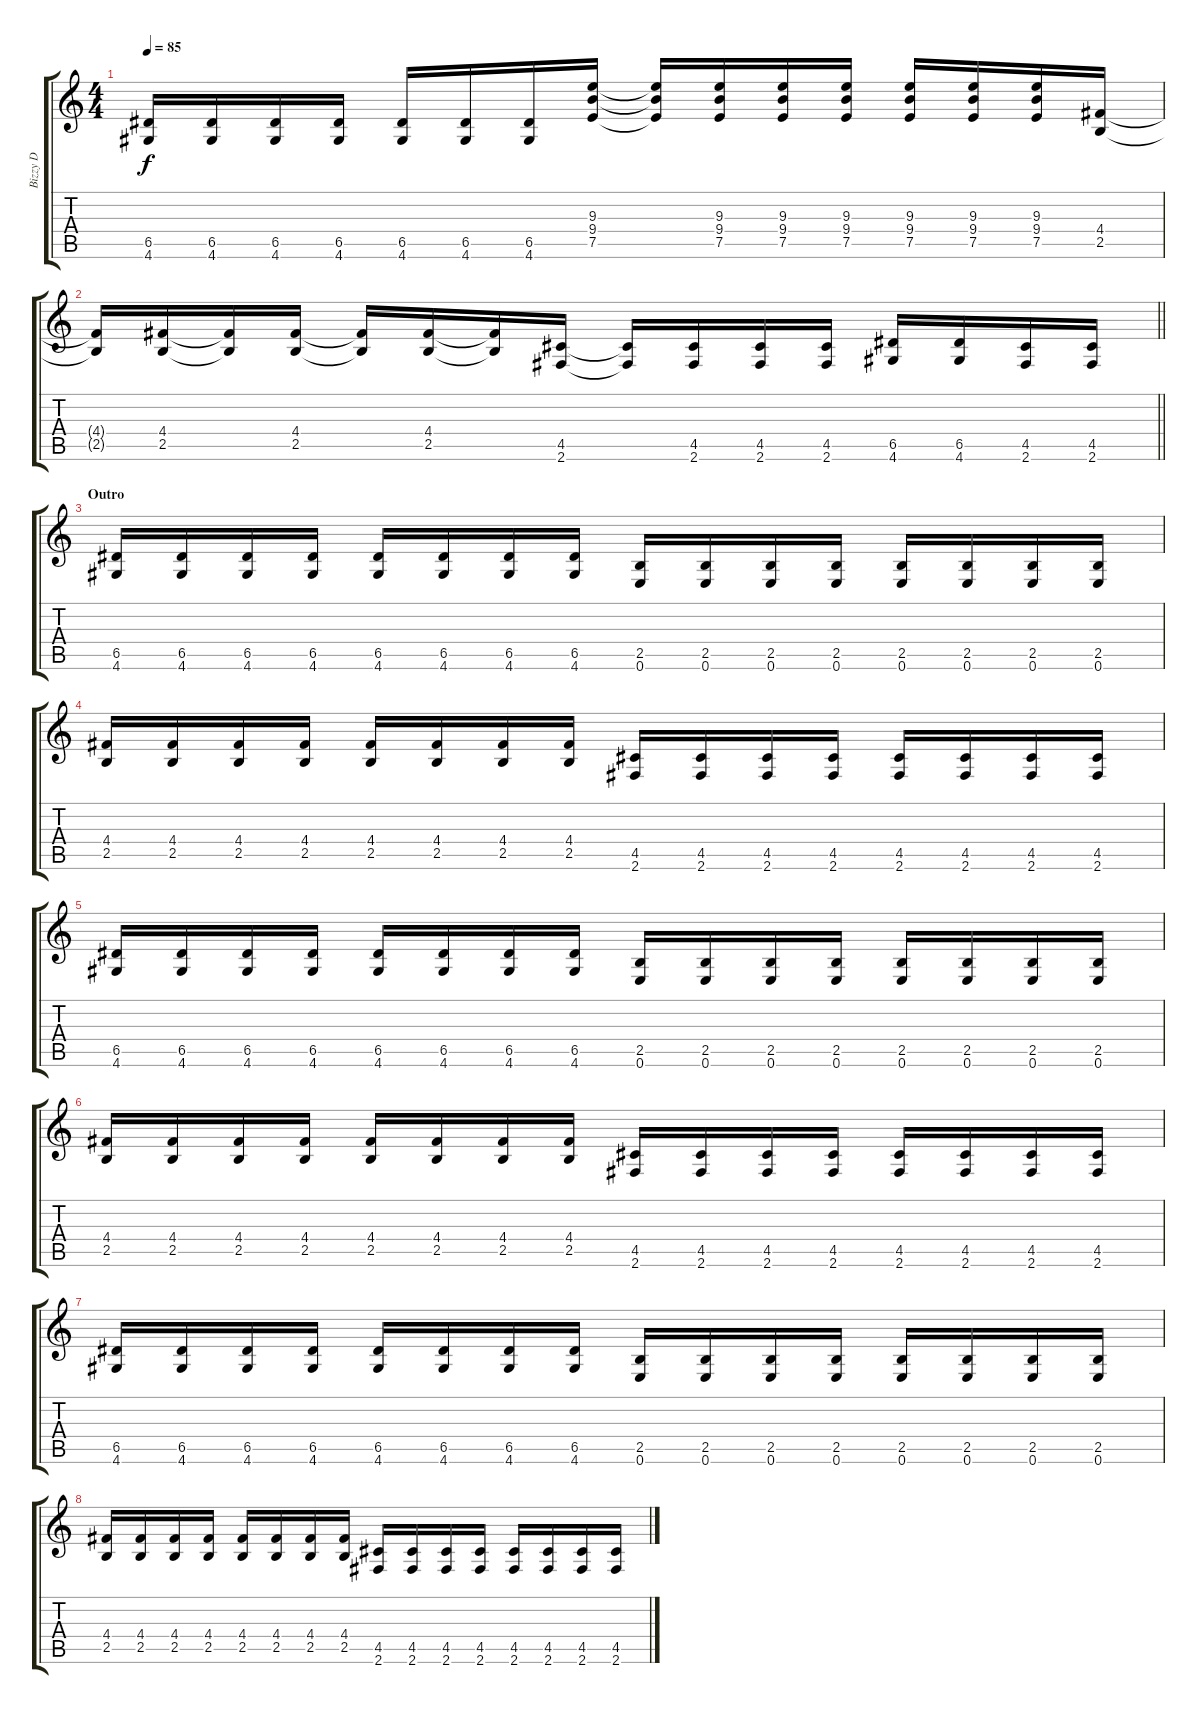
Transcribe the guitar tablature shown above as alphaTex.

\track ("Bizzy D" "Bizzy D") {instrument distortionguitar}
\staff {score tabs}
\tuning (E4 B3 G3 D3 A2 E2) {hide}
\ts (4 4)
\tempo 85
\clef g2
\ks c
(6.5{t} 4.6{t}).16{dy f} (6.5 4.6).16 (6.5 4.6).16 (6.5 4.6).16 (6.5 4.6).16 (6.5 4.6).16 (6.5 4.6).16 (9.3 9.4 7.5).16 (9.3{t} 9.4{t} 7.5{t}).16 (9.3 9.4 7.5).16 (9.3 9.4 7.5).16 (9.3 9.4 7.5).16 (9.3 9.4 7.5).16 (9.3 9.4 7.5).16 (9.3 9.4 7.5).16 (4.4 2.5).16 |
\barLineRight lightlight
(4.4{t} 2.5{t}).16 (4.4 2.5).16 (4.4{t} 2.5{t}).16 (4.4 2.5).16 (4.4{t} 2.5{t}).16 (4.4 2.5).16 (4.4{t} 2.5{t}).16 (4.5 2.6).16 (4.5{t} 2.6{t}).16 (4.5 2.6).16 (4.5 2.6).16 (4.5 2.6).16 (6.5 4.6).16 (6.5 4.6).16 (4.5 2.6).16 (4.5 2.6).16 |
\section ("" "Outro")
(6.5 4.6).16 (6.5 4.6).16 (6.5 4.6).16 (6.5 4.6).16 (6.5 4.6).16 (6.5 4.6).16 (6.5 4.6).16 (6.5 4.6).16 (2.5 0.6).16 (2.5 0.6).16 (2.5 0.6).16 (2.5 0.6).16 (2.5 0.6).16 (2.5 0.6).16 (2.5 0.6).16 (2.5 0.6).16 |
(4.4 2.5).16 (4.4 2.5).16 (4.4 2.5).16 (4.4 2.5).16 (4.4 2.5).16 (4.4 2.5).16 (4.4 2.5).16 (4.4 2.5).16 (4.5 2.6).16 (4.5 2.6).16 (4.5 2.6).16 (4.5 2.6).16 (4.5 2.6).16 (4.5 2.6).16 (4.5 2.6).16 (4.5 2.6).16 |
(6.5 4.6).16 (6.5 4.6).16 (6.5 4.6).16 (6.5 4.6).16 (6.5 4.6).16 (6.5 4.6).16 (6.5 4.6).16 (6.5 4.6).16 (2.5 0.6).16 (2.5 0.6).16 (2.5 0.6).16 (2.5 0.6).16 (2.5 0.6).16 (2.5 0.6).16 (2.5 0.6).16 (2.5 0.6).16 |
(4.4 2.5).16 (4.4 2.5).16 (4.4 2.5).16 (4.4 2.5).16 (4.4 2.5).16 (4.4 2.5).16 (4.4 2.5).16 (4.4 2.5).16 (4.5 2.6).16 (4.5 2.6).16 (4.5 2.6).16 (4.5 2.6).16 (4.5 2.6).16 (4.5 2.6).16 (4.5 2.6).16 (4.5 2.6).16 |
(6.5 4.6).16 (6.5 4.6).16 (6.5 4.6).16 (6.5 4.6).16 (6.5 4.6).16 (6.5 4.6).16 (6.5 4.6).16 (6.5 4.6).16 (2.5 0.6).16 (2.5 0.6).16 (2.5 0.6).16 (2.5 0.6).16 (2.5 0.6).16 (2.5 0.6).16 (2.5 0.6).16 (2.5 0.6).16 |
(4.4 2.5).16 (4.4 2.5).16 (4.4 2.5).16 (4.4 2.5).16 (4.4 2.5).16 (4.4 2.5).16 (4.4 2.5).16 (4.4 2.5).16 (4.5 2.6).16 (4.5 2.6).16 (4.5 2.6).16 (4.5 2.6).16 (4.5 2.6).16 (4.5 2.6).16 (4.5 2.6).16 (4.5 2.6).16
